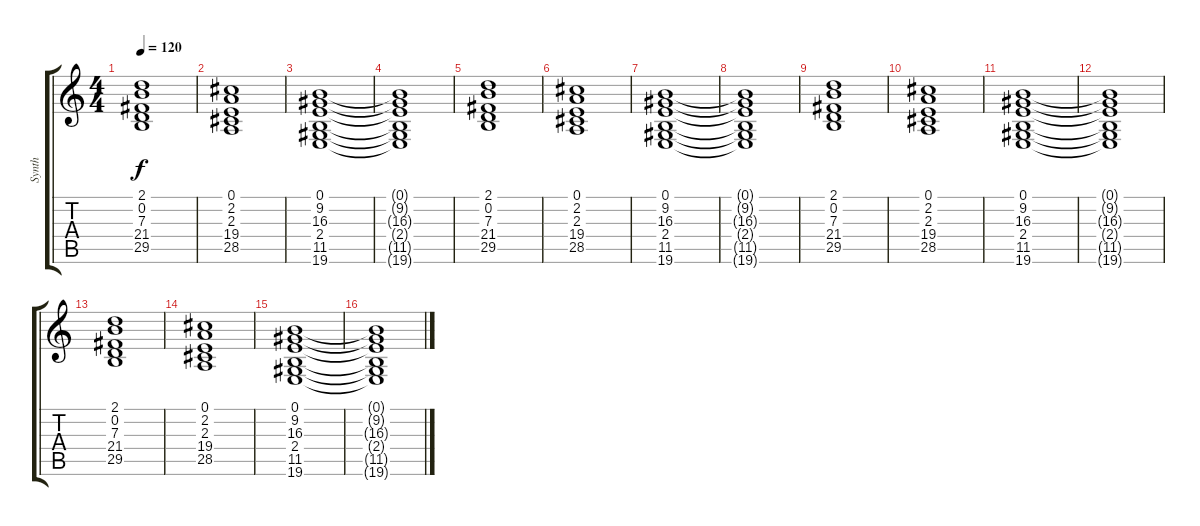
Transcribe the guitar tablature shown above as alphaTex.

\track ("Synth" "Synth") {instrument stringensemble1}
\staff {score tabs}
\tuning (E4 B3 G3 D3 A2 E2) {hide}
\ts (4 4)
\tempo 120
\clef g2
\ks c
(2.1 0.2 7.3 21.4 29.5).1{dy f} |
(0.1 2.2 2.3 19.4 28.5).1 |
(0.1 9.2 16.3 2.4 11.5 19.6).1 |
(0.1{t} 9.2{t} 16.3{t} 2.4{t} 11.5{t} 19.6{t}).1 |
(2.1 0.2 7.3 21.4 29.5).1 |
(0.1 2.2 2.3 19.4 28.5).1 |
(0.1 9.2 16.3 2.4 11.5 19.6).1 |
(0.1{t} 9.2{t} 16.3{t} 2.4{t} 11.5{t} 19.6{t}).1 |
(2.1 0.2 7.3 21.4 29.5).1 |
(0.1 2.2 2.3 19.4 28.5).1 |
(0.1 9.2 16.3 2.4 11.5 19.6).1 |
(0.1{t} 9.2{t} 16.3{t} 2.4{t} 11.5{t} 19.6{t}).1 |
(2.1 0.2 7.3 21.4 29.5).1 |
(0.1 2.2 2.3 19.4 28.5).1 |
(0.1 9.2 16.3 2.4 11.5 19.6).1 |
(0.1{t} 9.2{t} 16.3{t} 2.4{t} 11.5{t} 19.6{t}).1
